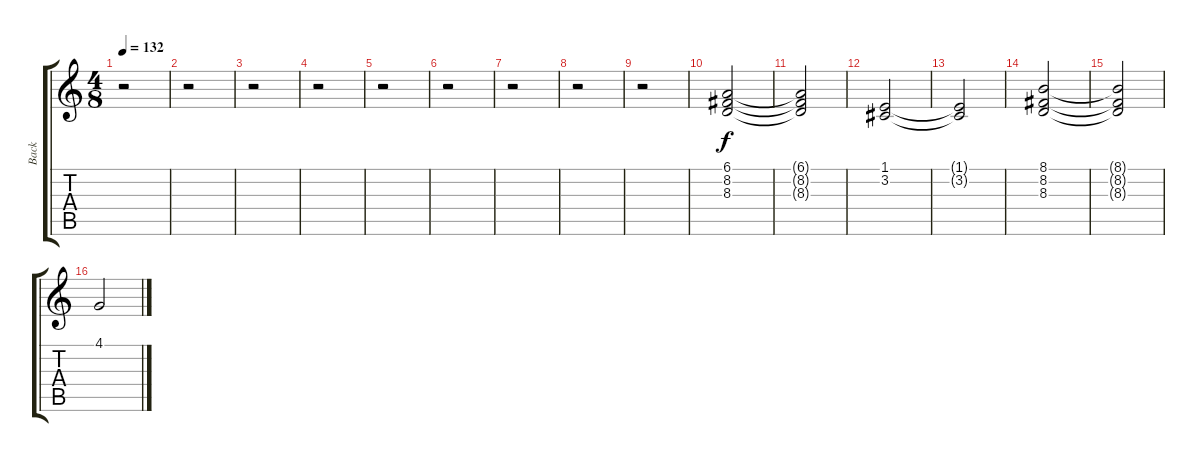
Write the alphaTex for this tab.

\track ("Back" "Back") {instrument altosax}
\staff {score tabs}
\tuning (Eb4 Bb3 Gb3 Db3 Ab2 Eb2) {hide}
\ts (4 8)
\tempo 132
\clef g2
\ks c
r.2{dy f} |
r.2 |
r.2 |
r.2 |
r.2 |
r.2 |
r.2 |
r.2 |
r.2 |
(6.1 8.2 8.3).2 |
(6.1{t} 8.2{t} 8.3{t}).2 |
(1.1 3.2).2 |
(1.1{t} 3.2{t}).2 |
(8.1 8.2 8.3).2 |
(8.1{t} 8.2{t} 8.3{t}).2 |
4.1.2
